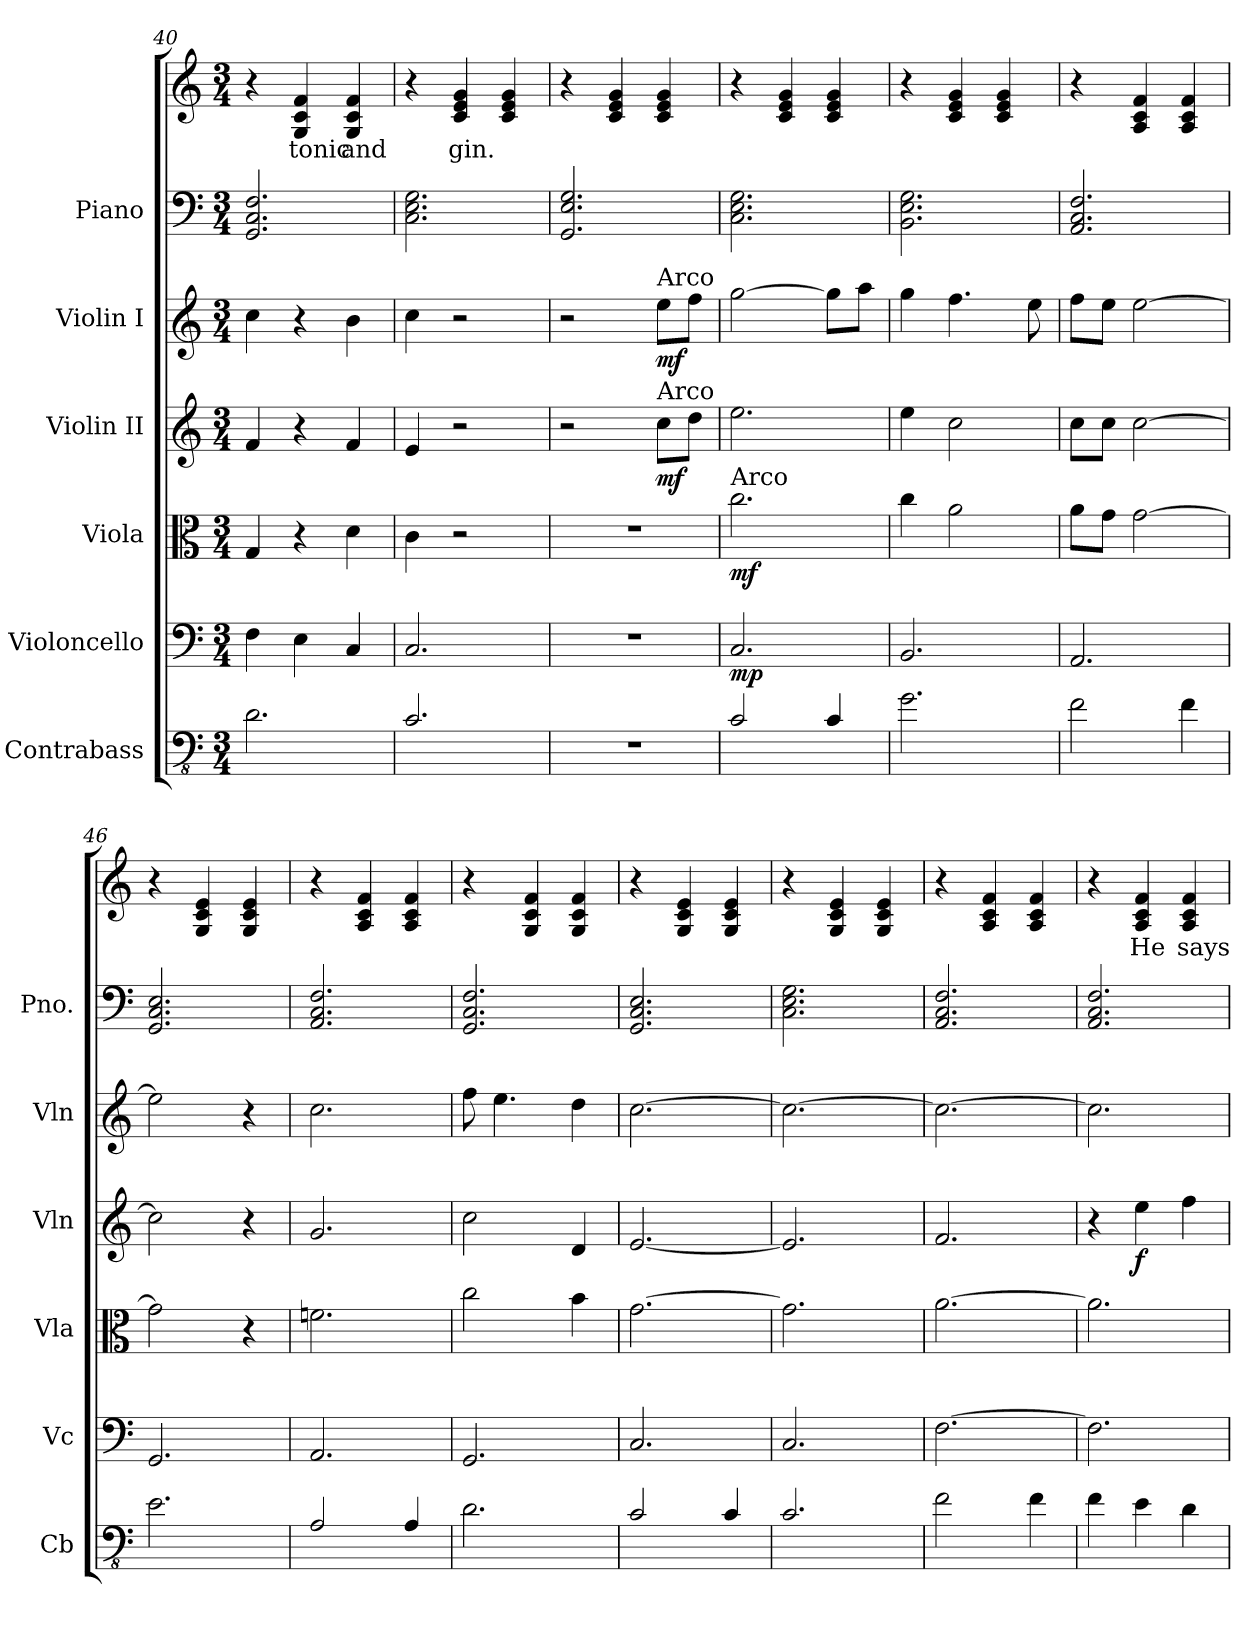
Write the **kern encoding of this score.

**kern	**kern	**dynam	**kern	**dynam	**kern	**dynam	**kern	**dynam	**kern	**kern	**text
*part6	*part5	*part5	*part4	*part4	*part3	*part3	*part2	*part2	*part1	*part1	*part1
*staff7	*staff6	*staff6	*staff5	*staff5	*staff4	*staff4	*staff3	*staff3	*staff2	*staff1	*staff1
*I"Contrabass	*I"Violoncello	*	*I"Viola	*	*I"Violin II	*	*I"Violin I	*	*I"Piano	*	*
*I'Cb	*I'Vc	*	*I'Vla	*	*I'Vln	*	*I'Vln	*	*I'Pno.	*	*
*clefFv4	*clefF4	*	*clefC3	*	*clefG2	*	*clefG2	*	*clefF4	*clefG2	*
*ITrd7c12	*	*	*	*	*	*	*	*	*	*	*
*k[]	*k[]	*	*k[]	*	*k[]	*	*k[]	*	*k[]	*k[]	*
*M3/4	*M3/4	*	*M3/4	*	*M3/4	*	*M3/4	*	*M3/4	*M3/4	*
=40	=40	=40	=40	=40	=40	=40	=40	=40	=40	=40	=40
2.DD\	4F\	.	4G/	.	4f/	.	4cc\	.	2.GG/ 2.C/ 2.F/	4r	.
.	4E\	.	4r	.	4r	.	4r	.	.	4G/ 4c/ 4f/	tonic
.	4C/	.	4d\	.	4f/	.	4b\	.	.	4G/ 4c/ 4f/	and
=41	=41	=41	=41	=41	=41	=41	=41	=41	=41	=41	=41
2.CC/	2.C/	.	4c\	.	4e/	.	4cc\	.	2.C\ 2.E\ 2.G\	4r	.
.	.	.	2r	.	2r	.	2r	.	.	4c/ 4e/ 4g/	gin.
.	.	.	.	.	.	.	.	.	.	4c/ 4e/ 4g/	.
=42	=42	=42	=42	=42	=42	=42	=42	=42	=42	=42	=42
2.r	2.r	.	2.r	.	2r	.	2r	.	2.GG/ 2.E/ 2.G/	4r	.
.	.	.	.	.	.	.	.	.	.	4c/ 4e/ 4g/	.
!	!	!	!	!	!	!	!LO:TX:a:t=Arco	!	!	!	!
!	!	!	!	!	!LO:TX:a:t=Arco	!	!	!	!	!	!
!	!	!	!	!	!	!LO:DY:b	!	!LO:DY:b	!	!	!
.	.	.	.	.	8cc\L	mf	8ee\L	mf	.	4c/ 4e/ 4g/	.
.	.	.	.	.	8dd\J	.	8ff\J	.	.	.	.
=43	=43	=43	=43	=43	=43	=43	=43	=43	=43	=43	=43
!	!	!	!LO:TX:a:t=Arco	!	!	!	!	!	!	!	!
!	!	!LO:DY:b	!	!LO:DY:b	!	!	!	!	!	!	!
2CC/	2.C/	mp	2.cc\	mf	2.ee\	.	[2gg\	.	2.C\ 2.E\ 2.G\	4r	.
.	.	.	.	.	.	.	.	.	.	4c/ 4e/ 4g/	.
4CC/	.	.	.	.	.	.	8gg\L]	.	.	4c/ 4e/ 4g/	.
.	.	.	.	.	.	.	8aa\J	.	.	.	.
=44	=44	=44	=44	=44	=44	=44	=44	=44	=44	=44	=44
2.GG\	2.BB/	.	4cc\	.	4ee\	.	4gg\	.	2.BB\ 2.E\ 2.G\	4r	.
.	.	.	2a\	.	2cc\	.	4.ff\	.	.	4c/ 4e/ 4g/	.
.	.	.	.	.	.	.	.	.	.	4c/ 4e/ 4g/	.
.	.	.	.	.	.	.	8ee\	.	.	.	.
!!LO:LB:g=z
=45	=45	=45	=45	=45	=45	=45	=45	=45	=45	=45	=45
2FF\	2.AA/	.	8a\L	.	8cc\L	.	8ff\L	.	2.AA/ 2.C/ 2.F/	4r	.
.	.	.	8g\J	.	8cc\J	.	8ee\J	.	.	.	.
.	.	.	[2g\	.	[2cc\	.	[2ee\	.	.	4A/ 4c/ 4f/	.
4FF\	.	.	.	.	.	.	.	.	.	4A/ 4c/ 4f/	.
=46	=46	=46	=46	=46	=46	=46	=46	=46	=46	=46	=46
2.EE\	2.GG/	.	2g\]	.	2cc\]	.	2ee\]	.	2.GG/ 2.C/ 2.E/	4r	.
.	.	.	.	.	.	.	.	.	.	4G/ 4c/ 4e/	.
.	.	.	4r	.	4r	.	4r	.	.	4G/ 4c/ 4e/	.
=47	=47	=47	=47	=47	=47	=47	=47	=47	=47	=47	=47
2AAA/	2.AA/	.	2.fn\	.	2.g/	.	2.cc\	.	2.AA/ 2.C/ 2.F/	4r	.
.	.	.	.	.	.	.	.	.	.	4A/ 4c/ 4f/	.
4AAA/	.	.	.	.	.	.	.	.	.	4A/ 4c/ 4f/	.
=48	=48	=48	=48	=48	=48	=48	=48	=48	=48	=48	=48
2.DD\	2.GG/	.	2cc\	.	2cc\	.	8ff\	.	2.GG/ 2.C/ 2.F/	4r	.
.	.	.	.	.	.	.	4.ee\	.	.	.	.
.	.	.	.	.	.	.	.	.	.	4G/ 4c/ 4f/	.
.	.	.	4b\	.	4d/	.	4dd\	.	.	4G/ 4c/ 4f/	.
=49	=49	=49	=49	=49	=49	=49	=49	=49	=49	=49	=49
2CC/	2.C/	.	[2.g\	.	[2.e/	.	[2.cc\	.	2.GG/ 2.C/ 2.E/	4r	.
.	.	.	.	.	.	.	.	.	.	4G/ 4c/ 4e/	.
4CC/	.	.	.	.	.	.	.	.	.	4G/ 4c/ 4e/	.
=50	=50	=50	=50	=50	=50	=50	=50	=50	=50	=50	=50
2.CC/	2.C/	.	2.g\]	.	2.e/]	.	2.cc\_	.	2.C\ 2.E\ 2.G\	4r	.
.	.	.	.	.	.	.	.	.	.	4G/ 4c/ 4e/	.
.	.	.	.	.	.	.	.	.	.	4G/ 4c/ 4e/	.
=51	=51	=51	=51	=51	=51	=51	=51	=51	=51	=51	=51
2FF\	[2.F\	.	[2.a\	.	2.f/	.	2.cc\_	.	2.AA/ 2.C/ 2.F/	4r	.
.	.	.	.	.	.	.	.	.	.	4A/ 4c/ 4f/	.
4FF\	.	.	.	.	.	.	.	.	.	4A/ 4c/ 4f/	.
=52	=52	=52	=52	=52	=52	=52	=52	=52	=52	=52	=52
4FF\	2.F\]	.	2.a\]	.	4r	.	2.cc\]	.	2.AA/ 2.C/ 2.F/	4r	.
!	!	!	!	!	!	!LO:DY:b	!	!	!	!	!
4EE\	.	.	.	.	4ee\	f	.	.	.	4A/ 4c/ 4f/	He
4DD\	.	.	.	.	4ff\	.	.	.	.	4A/ 4c/ 4f/	says
=	=	=	=	=	=	=	=	=	=	=	=
*-	*-	*-	*-	*-	*-	*-	*-	*-	*-	*-	*-
